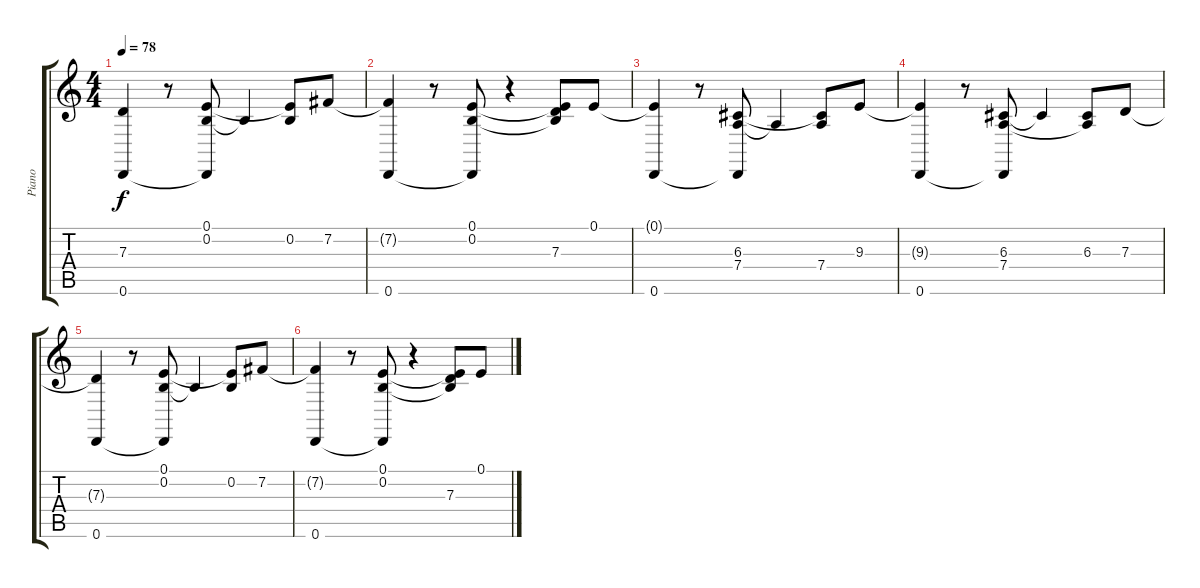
\track ("Piano" "Piano") {instrument brightacousticpiano}
\staff {score tabs}
\tuning (E4 B3 G3 D3 A2 D2) {hide}
\ts (4 4)
\tempo 78
\clef g2
\ks c
(7.3{t} 0.6).4{dy f} r.8 (0.1 0.2 0.6{t}).8 0.2{t}.4 (0.1{t} 0.2).8 7.2.8 |
(7.2{t} 0.6).4 r.8 (0.1 0.2 0.6{t}).8 r.4 (0.1{t} 0.2{t} 7.3).8 0.1.8 |
(0.1{t} 0.6).4 r.8 (6.3 7.4 0.6{t}).8 7.4{t}.4 (6.3{t} 7.4).8 9.3.8 |
(9.3{t} 0.6).4 r.8 (6.3 7.4 0.6{t}).8 6.3{t}.4 (6.3 7.4{t}).8 7.3.8 |
(7.3{t} 0.6).4 r.8 (0.1 0.2 0.6{t}).8 0.2{t}.4 (0.1{t} 0.2).8 7.2.8 |
(7.2{t} 0.6).4 r.8 (0.1 0.2 0.6{t}).8 r.4 (0.1{t} 0.2{t} 7.3).8 0.1.8
